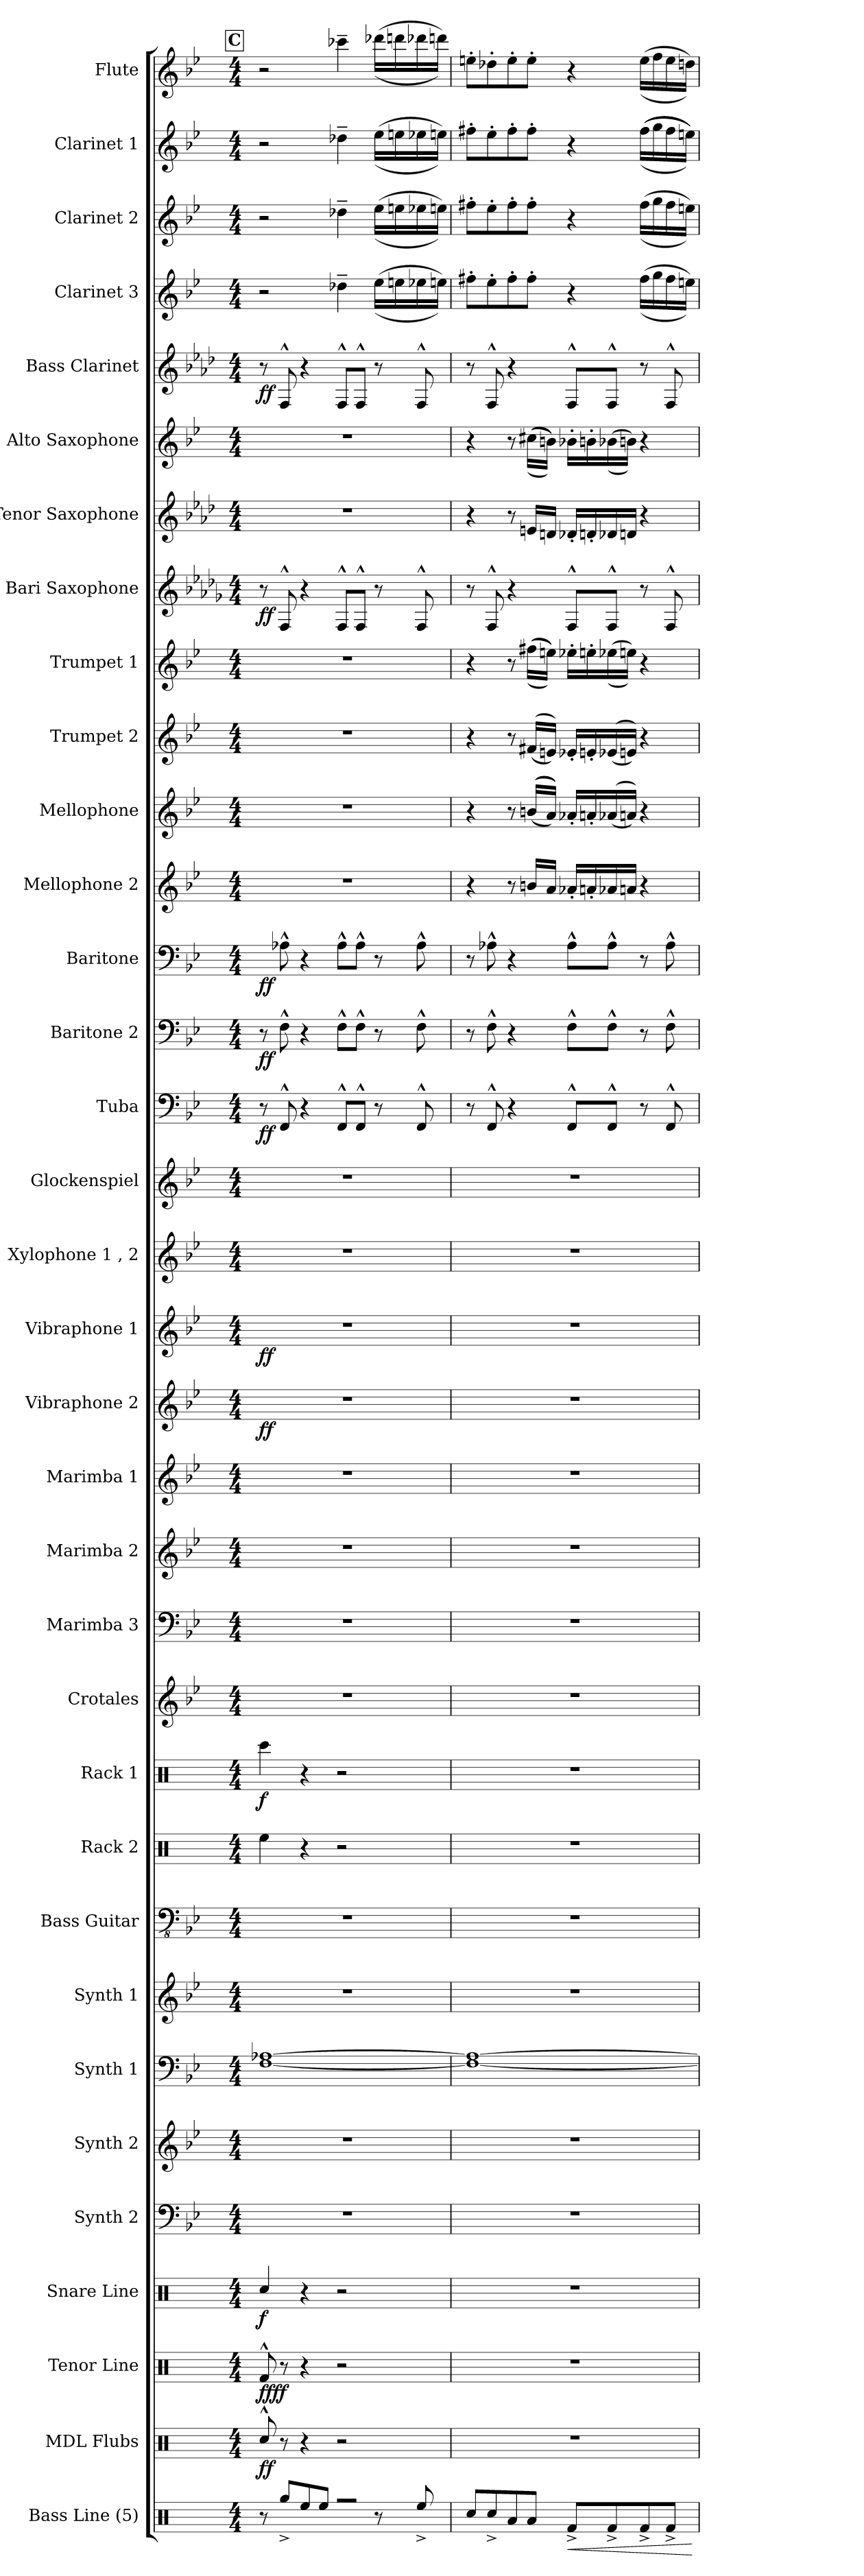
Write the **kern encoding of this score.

**kern	**dynam	**kern	**dynam	**kern	**dynam	**kern	**dynam	**kern	**kern	**kern	**kern	**kern	**kern	**kern	**dynam	**kern	**kern	**kern	**kern	**kern	**dynam	**kern	**dynam	**kern	**kern	**kern	**dynam	**kern	**dynam	**kern	**dynam	**kern	**kern	**kern	**kern	**kern	**dynam	**kern	**kern	**kern	**dynam	**kern	**dynam	**kern	**dynam	**kern	**dynam	**kern	**dynam
*part34	*part34	*part33	*part33	*part32	*part32	*part31	*part31	*part30	*part29	*part28	*part27	*part26	*part25	*part24	*part24	*part23	*part22	*part21	*part20	*part19	*part19	*part18	*part18	*part17	*part16	*part15	*part15	*part14	*part14	*part13	*part13	*part12	*part11	*part10	*part9	*part8	*part8	*part7	*part6	*part5	*part5	*part4	*part4	*part3	*part3	*part2	*part2	*part1	*part1
*staff34	*staff34	*staff33	*staff33	*staff32	*staff32	*staff31	*staff31	*staff30	*staff29	*staff28	*staff27	*staff26	*staff25	*staff24	*staff24	*staff23	*staff22	*staff21	*staff20	*staff19	*staff19	*staff18	*staff18	*staff17	*staff16	*staff15	*staff15	*staff14	*staff14	*staff13	*staff13	*staff12	*staff11	*staff10	*staff9	*staff8	*staff8	*staff7	*staff6	*staff5	*staff5	*staff4	*staff4	*staff3	*staff3	*staff2	*staff2	*staff1	*staff1
*I"Bass Line (5)	*	*I"MDL Flubs	*	*I"Tenor Line	*	*I"Snare Line	*	*I"Synth 2	*I"Synth 2	*I"Synth 1	*I"Synth 1	*I"Bass Guitar	*I"Rack 2	*I"Rack 1	*	*I"Crotales	*I"Marimba 3	*I"Marimba 2	*I"Marimba 1	*I"Vibraphone 2	*	*I"Vibraphone 1	*	*I"Xylophone 1 , 2	*I"Glockenspiel	*I"Tuba	*	*I"Baritone 2	*	*I"Baritone	*	*I"Mellophone 2	*I"Mellophone	*I"Trumpet 2	*I"Trumpet 1	*I"Bari Saxophone	*	*I"Tenor Saxophone	*I"Alto Saxophone	*I"Bass Clarinet	*	*I"Clarinet 3	*	*I"Clarinet 2	*	*I"Clarinet 1	*	*I"Flute	*
*I'B. L.	*	*I'FB.	*	*I'TN. L.	*	*I'SN. L.	*	*	*	*I'Synth.	*I'Synth.	*I'B. Guit.	*	*	*	*I'Cro.	*I'Mrm.	*I'Mrm. 2	*I'Mrm. 1	*I'Vibe 2	*	*I'Vibe 1	*	*I'Xyl.	*I'Glk.	*I'Tba.	*	*	*	*I'Bar.	*	*I'Mph.	*I'Mph.	*I'Tpt. 2,3	*I'Tpt. 1	*I'Bar. Sax.	*	*I'T. Sax.	*I'A. Sax.	*I'B. Cl.	*	*	*	*I'Cl. 2,3	*	*I'Cl. 1	*	*I'Fl.	*
*clefX	*	*clefX	*	*clefX	*	*clefX	*	*clefF4	*clefG2	*clefF4	*clefG2	*clefFv4	*clefX	*clefX	*	*clefG2	*clefF4	*clefG2	*clefG2	*clefG2	*	*clefG2	*	*clefG2	*clefG2	*clefF4	*	*clefF4	*	*clefF4	*	*clefG2	*clefG2	*clefG2	*clefG2	*clefG2	*	*clefG2	*clefG2	*clefG2	*	*clefG2	*	*clefG2	*	*clefG2	*	*clefG2	*
*	*	*	*	*	*	*	*	*	*	*	*	*	*	*	*	*ITrd-14c-24	*	*	*	*	*	*	*	*ITrd-7c-12	*ITrd-14c-24	*	*	*	*	*	*	*ITrd4c7	*ITrd4c7	*ITrd1c2	*ITrd1c2	*ITrd12c21	*	*ITrd8c14	*ITrd5c9	*ITrd8c14	*	*ITrd1c2	*	*ITrd1c2	*	*ITrd1c2	*	*	*
*k[]	*	*k[]	*	*k[]	*	*k[]	*	*k[b-e-]	*k[b-e-]	*k[b-e-]	*k[b-e-]	*k[b-e-]	*k[]	*k[]	*	*k[b-e-]	*k[b-e-]	*k[b-e-]	*k[b-e-]	*k[b-e-]	*	*k[b-e-]	*	*k[b-e-]	*k[b-e-]	*k[b-e-]	*	*k[b-e-]	*	*k[b-e-]	*	*k[b-e-a-]	*k[b-e-a-]	*k[b-e-a-d-]	*k[b-e-a-d-]	*k[b-e-a-d-g-]	*	*k[b-e-a-d-]	*k[b-e-a-d-g-]	*k[b-e-a-d-]	*	*k[b-e-a-d-]	*	*k[b-e-a-d-]	*	*k[b-e-a-d-]	*	*k[b-e-]	*
*M4/4	*	*M4/4	*	*M4/4	*	*M4/4	*	*M4/4	*M4/4	*M4/4	*M4/4	*M4/4	*M4/4	*M4/4	*	*M4/4	*M4/4	*M4/4	*M4/4	*M4/4	*	*M4/4	*	*M4/4	*M4/4	*M4/4	*	*M4/4	*	*M4/4	*	*M4/4	*M4/4	*M4/4	*M4/4	*M4/4	*	*M4/4	*M4/4	*M4/4	*	*M4/4	*	*M4/4	*	*M4/4	*	*M4/4	*
!!LO:REH:place=s1:a:B:fs=14:t=C
=27	=27	=27	=27	=27	=27	=27	=27	=27	=27	=27	=27	=27	=27	=27	=27	=27	=27	=27	=27	=27	=27	=27	=27	=27	=27	=27	=27	=27	=27	=27	=27	=27	=27	=27	=27	=27	=27	=27	=27	=27	=27	=27	=27	=27	=27	=27	=27	=27	=27
!	!	!	!LO:DY:b	!	!	!	!	!	!	!	!	!	!	!	!	!	!	!	!	!	!	!	!	!	!	!	!	!	!	!	!	!	!	!	!	!	!	!	!	!	!	!	!	!	!	!	!	!	!
!	!	!	!LO:DY:n=1:b	!	!LO:DY:b	!	!	!	!	!	!	!	!	!	!	!	!	!	!	!	!	!	!	!	!	!	!	!	!	!	!	!	!	!	!	!	!	!	!	!	!	!	!	!	!	!	!	!	!
!	!	!	!	!	!LO:DY:n=1:b	!	!	!	!	!	!	!	!	!	!	!	!	!	!	!	!	!	!	!	!	!	!	!	!	!	!	!	!	!	!	!	!	!	!	!	!	!	!	!	!	!	!	!	!
!	!	!	!	!	!LO:DY:n=2:b	!	!	!	!	!	!	!	!	!	!	!	!	!	!	!	!	!	!	!	!	!	!	!	!	!	!	!	!	!	!	!	!	!	!	!	!	!	!	!	!	!	!	!	!
!	!	!	!	!	!LO:DY:n=3:b	!	!LO:DY:b	!	!	!	!	!	!	!	!LO:DY:b	!	!	!	!	!	!LO:DY:b	!	!	!	!	!	!	!	!	!	!	!	!	!	!	!	!	!	!	!	!	!	!	!	!	!	!	!	!
!	!	!	!	!	!	!	!	!	!	!	!	!	!	!	!	!	!	!	!	!	!LO:DY:n=1:b	!	!LO:DY:b	!	!	!	!	!	!	!	!	!	!	!	!	!	!	!	!	!	!	!	!	!	!	!	!	!	!
!	!	!	!	!	!	!	!	!	!	!	!	!	!	!	!	!	!	!	!	!	!	!	!LO:DY:n=1:b	!	!	!	!LO:DY:b	!	!	!	!	!	!	!	!	!	!	!	!	!	!	!	!	!	!	!	!	!	!
!	!	!	!	!	!	!	!	!	!	!	!	!	!	!	!	!	!	!	!	!	!	!	!	!	!	!	!LO:DY:n=1:b	!	!LO:DY:b	!	!	!	!	!	!	!	!	!	!	!	!	!	!	!	!	!	!	!	!
!	!	!	!	!	!	!	!	!	!	!	!	!	!	!	!	!	!	!	!	!	!	!	!	!	!	!	!	!	!LO:DY:n=1:b	!	!LO:DY:b	!	!	!	!	!	!	!	!	!	!	!	!	!	!	!	!	!	!
!	!	!	!	!	!	!	!	!	!	!	!	!	!	!	!	!	!	!	!	!	!	!	!	!	!	!	!	!	!	!	!LO:DY:n=1:b	!	!	!	!	!	!LO:DY:b	!	!	!	!	!	!	!	!	!	!	!	!
!	!	!	!	!	!	!	!	!	!	!	!	!	!	!	!	!	!	!	!	!	!	!	!	!	!	!	!	!	!	!	!	!	!	!	!	!	!LO:DY:n=1:b	!	!	!	!LO:DY:b	!	!	!	!	!	!	!	!
!	!	!	!	!	!	!	!	!	!	!	!	!	!	!	!	!	!	!	!	!	!	!	!	!	!	!	!	!	!	!	!	!	!	!	!	!	!	!	!	!	!LO:DY:n=1:b	!	!	!	!	!	!	!	!
8r	.	8Rcc^^/	f f	8Rf^^/	f f f f	4Rcc/	f	1r	1r	[1F [1A-X	1r	1r	4Ree\	4Rccc\	f	1r	1r	1r	1r	1r	f f	1r	f f	1r	1r	8r	f f	8r	f f	8ryy	f f	1r	1r	1r	1r	8r	f f	1r	1r	8r	f f	2r	.	2r	.	2r	.	2r	.
8Rgg^/L	.	8r	.	8r	.	.	.	.	.	.	.	.	.	.	.	.	.	.	.	.	.	.	.	.	.	8FF^^/	.	8F^^\	.	8A-X^^\	.	.	.	.	.	8FF^^/	.	.	.	8FF^^/	.	.	.	.	.	.	.	.	.
8Ree/	.	4r	.	4r	.	4r	.	.	.	.	.	.	4r	4r	.	.	.	.	.	.	.	.	.	.	.	4r	.	4r	.	4r	.	.	.	.	.	4r	.	.	.	4r	.	.	.	.	.	.	.	.	.
8Ree/J	.	.	.	.	.	.	.	.	.	.	.	.	.	.	.	.	.	.	.	.	.	.	.	.	.	.	.	.	.	.	.	.	.	.	.	.	.	.	.	.	.	.	.	.	.	.	.	.	.
!	!	!	!	!	!	!	!	!	!	!	!	!	!	!	!	!	!	!	!	!	!	!	!	!	!	!	!	!	!	!	!	!	!	!	!	!	!	!	!	!	!	!	!LO:DY:b	!	!	!	!	!	!
!	!	!	!	!	!	!	!	!	!	!	!	!	!	!	!	!	!	!	!	!	!	!	!	!	!	!	!	!	!	!	!	!	!	!	!	!	!	!	!	!	!	!	!LO:DY:n=1:b	!	!LO:DY:b	!	!	!	!
!	!	!	!	!	!	!	!	!	!	!	!	!	!	!	!	!	!	!	!	!	!	!	!	!	!	!	!	!	!	!	!	!	!	!	!	!	!	!	!	!	!	!	!	!	!LO:DY:n=1:b	!	!LO:DY:b	!	!
!	!	!	!	!	!	!	!	!	!	!	!	!	!	!	!	!	!	!	!	!	!	!	!	!	!	!	!	!	!	!	!	!	!	!	!	!	!	!	!	!	!	!	!	!	!	!	!LO:DY:n=1:b	!	!LO:DY:b
!	!	!	!	!	!	!	!	!	!	!	!	!	!	!	!	!	!	!	!	!	!	!	!	!	!	!	!	!	!	!	!	!	!	!	!	!	!	!	!	!	!	!	!	!	!	!	!	!	!LO:DY:n=1:b
8R^/L	.	2r	.	2r	.	2r	.	.	.	.	.	.	2r	2r	.	.	.	.	.	.	.	.	.	.	.	8FF^^/L	.	8F^^\L	.	8A-^^\L	.	.	.	.	.	8FF^^/L	.	.	.	8FF^^/L	.	4cc-X~\	mf mf	4cc-X~\	mf mf	4cc-X~\	mf mf	4ccc-X~\	mf mf
8R^/J	.	.	.	.	.	.	.	.	.	.	.	.	.	.	.	.	.	.	.	.	.	.	.	.	.	8FF^^/J	.	8F^^\J	.	8A-^^\J	.	.	.	.	.	8FF^^/J	.	.	.	8FF^^/J	.	.	.	.	.	.	.	.	.
8r	.	.	.	.	.	.	.	.	.	.	.	.	.	.	.	.	.	.	.	.	.	.	.	.	.	8r	.	8r	.	8r	.	.	.	.	.	8r	.	.	.	8r	.	((16dd-\LL	.	((16dd-\LL	.	((16dd-\LL	.	((16ddd-X\LL	.
.	.	.	.	.	.	.	.	.	.	.	.	.	.	.	.	.	.	.	.	.	.	.	.	.	.	.	.	.	.	.	.	.	.	.	.	.	.	.	.	.	.	16ddn\	.	16ddn\	.	16ddn\	.	16dddn\	.
8Ree^/	.	.	.	.	.	.	.	.	.	.	.	.	.	.	.	.	.	.	.	.	.	.	.	.	.	8FF^^/	.	8F^^\	.	8A-^^\	.	.	.	.	.	8FF^^/	.	.	.	8FF^^/	.	16dd-X\	.	16dd-X\	.	16dd-X\	.	16ddd-X\	.
.	.	.	.	.	.	.	.	.	.	.	.	.	.	.	.	.	.	.	.	.	.	.	.	.	.	.	.	.	.	.	.	.	.	.	.	.	.	.	.	.	.	16ddn\JJ))	.	16ddn\JJ))	.	16ddn\JJ))	.	16dddn\JJ))	.
=28	=28	=28	=28	=28	=28	=28	=28	=28	=28	=28	=28	=28	=28	=28	=28	=28	=28	=28	=28	=28	=28	=28	=28	=28	=28	=28	=28	=28	=28	=28	=28	=28	=28	=28	=28	=28	=28	=28	=28	=28	=28	=28	=28	=28	=28	=28	=28	=28	=28
8Rcc/L	.	1r	.	1r	.	1r	.	1r	1r	1F_ 1A-_	1r	1r	1r	1r	.	1r	1r	1r	1r	1r	.	1r	.	1r	1r	8r	.	8r	.	8r	.	4r	4r	4r	4r	8r	.	4r	4r	8r	.	8een'\L	.	8een'\L	.	8een'\L	.	8een'\L	.
8Rcc^/	.	.	.	.	.	.	.	.	.	.	.	.	.	.	.	.	.	.	.	.	.	.	.	.	.	8FF^^/	.	8F^^\	.	8A-X^^\	.	.	.	.	.	8FF^^/	.	.	.	8FF^^/	.	8dd-'\	.	8dd-'\	.	8dd-'\	.	8dd-X'\	.
8Ra/	.	.	.	.	.	.	.	.	.	.	.	.	.	.	.	.	.	.	.	.	.	.	.	.	.	4r	.	4r	.	4r	.	8r	8r	8r	8r	4r	.	8r	8r	4r	.	8ee'\	.	8ee'\	.	8ee'\	.	8ee'\	.
8Ra/J	.	.	.	.	.	.	.	.	.	.	.	.	.	.	.	.	.	.	.	.	.	.	.	.	.	.	.	.	.	.	.	16en/LL	((((16en/LL	((16en/LL	((((16een\LL	.	.	16En/LL	((((16en\LL	.	.	8ee'\J	.	8ee'\J	.	8ee'\J	.	8ee'\J	.
.	.	.	.	.	.	.	.	.	.	.	.	.	.	.	.	.	.	.	.	.	.	.	.	.	.	.	.	.	.	.	.	16d/JJ	16d/JJ))))	16dn/JJ))	16ddn\JJ))))	.	.	16Dn/JJ	16dn\JJ))))	.	.	.	.	.	.	.	.	.	.
!	!LO:HP:b	!	!	!	!	!	!	!	!	!	!	!	!	!	!	!	!	!	!	!	!	!	!	!	!	!	!	!	!	!	!	!	!	!	!	!	!	!	!	!	!	!	!	!	!	!	!	!	!
8Rf^/L	<	.	.	.	.	.	.	.	.	.	.	.	.	.	.	.	.	.	.	.	.	.	.	.	.	8FF^^/L	.	8F^^\L	.	8A-^^\L	.	16d-X'/LL	16d-X'/LL	16d-X'/LL	16dd-X'\LL	8FF^^/L	.	16D-X'/LL	16d-X'\LL	8FF^^/L	.	4r	.	4r	.	4r	.	4r	.
.	.	.	.	.	.	.	.	.	.	.	.	.	.	.	.	.	.	.	.	.	.	.	.	.	.	.	.	.	.	.	.	16dn'/	16dn'/	16dn'/	16ddn'\	.	.	16Dn'/	16dn'\	.	.	.	.	.	.	.	.	.	.
8Rf^/	.	.	.	.	.	.	.	.	.	.	.	.	.	.	.	.	.	.	.	.	.	.	.	.	.	8FF^^/J	.	8F^^\J	.	8A-^^\J	.	16d-X/	((16d-X/	((16d-X/	((16dd-X\	8FF^^/J	.	16D-X/	((16d-X\	8FF^^/J	.	.	.	.	.	.	.	.	.
.	.	.	.	.	.	.	.	.	.	.	.	.	.	.	.	.	.	.	.	.	.	.	.	.	.	.	.	.	.	.	.	16dn/JJ	16dn/JJ))	16dn/JJ))	16ddn\JJ))	.	.	16Dn/JJ	16dn\JJ))	.	.	.	.	.	.	.	.	.	.
8Rf^/	.	.	.	.	.	.	.	.	.	.	.	.	.	.	.	.	.	.	.	.	.	.	.	.	.	8r	.	8r	.	8r	.	4r	4r	4r	4r	8r	.	4r	4r	8r	.	((16ee\LL	.	((16ee\LL	.	((((16ee\LL	.	((16ee\LL	.
.	.	.	.	.	.	.	.	.	.	.	.	.	.	.	.	.	.	.	.	.	.	.	.	.	.	.	.	.	.	.	.	.	.	.	.	.	.	.	.	.	.	16ff\	.	16ff\	.	16ff\	.	16ff\	.
8Rf^/J	.	.	.	.	.	.	.	.	.	.	.	.	.	.	.	.	.	.	.	.	.	.	.	.	.	8FF^^/	.	8F^^\	.	8A-^^\	.	.	.	.	.	8FF^^/	.	.	.	8FF^^/	.	16ee\	.	16ee\	.	16ee\	.	16ee\	.
.	.	.	.	.	.	.	.	.	.	.	.	.	.	.	.	.	.	.	.	.	.	.	.	.	.	.	.	.	.	.	.	.	.	.	.	.	.	.	.	.	.	16ddn\JJ))	.	16ddn\JJ))	.	16ddn\JJ))))	.	16ddn\JJ))	.
.	[	.	.	.	.	.	.	.	.	.	.	.	.	.	.	.	.	.	.	.	.	.	.	.	.	.	.	.	.	.	.	.	.	.	.	.	.	.	.	.	.	.	.	.	.	.	.	.	.
=	=	=	=	=	=	=	=	=	=	=	=	=	=	=	=	=	=	=	=	=	=	=	=	=	=	=	=	=	=	=	=	=	=	=	=	=	=	=	=	=	=	=	=	=	=	=	=	=	=
*-	*-	*-	*-	*-	*-	*-	*-	*-	*-	*-	*-	*-	*-	*-	*-	*-	*-	*-	*-	*-	*-	*-	*-	*-	*-	*-	*-	*-	*-	*-	*-	*-	*-	*-	*-	*-	*-	*-	*-	*-	*-	*-	*-	*-	*-	*-	*-	*-	*-
